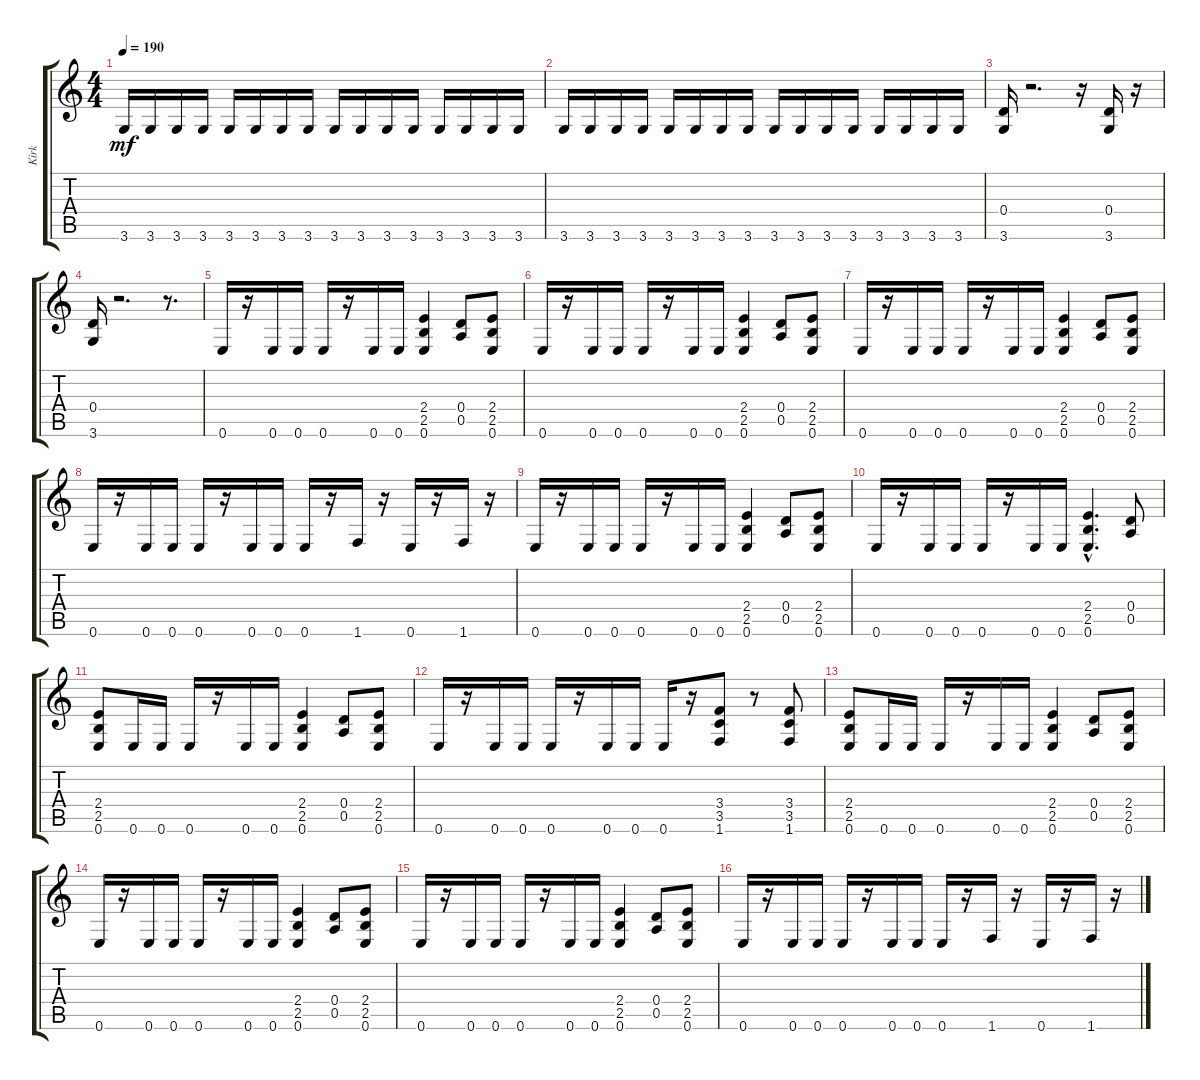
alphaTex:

\track ("Kirk" "Kirk") {instrument distortionguitar}
\staff {score tabs}
\tuning (E4 B3 G3 D3 A2 E2) {hide}
\ts (4 4)
\tempo 190
\clef g2
\ks c
3.6.16{dy mf} 3.6.16 3.6.16 3.6.16 3.6.16 3.6.16 3.6.16 3.6.16 3.6.16 3.6.16 3.6.16 3.6.16 3.6.16 3.6.16 3.6.16 3.6.16 |
3.6.16 3.6.16 3.6.16 3.6.16 3.6.16 3.6.16 3.6.16 3.6.16 3.6.16 3.6.16 3.6.16 3.6.16 3.6.16 3.6.16 3.6.16 3.6.16 |
(0.4 3.6).16 r.2{d} r.16 (0.4 3.6).16 r.16 |
(0.4 3.6).16 r.2{d} r.8{d} |
0.6.16 r.16 0.6.16 0.6.16 0.6.16 r.16 0.6.16 0.6.16 (2.4 2.5 0.6).4 (0.4 0.5).8 (2.4 2.5 0.6).8 |
0.6.16 r.16 0.6.16 0.6.16 0.6.16 r.16 0.6.16 0.6.16 (2.4 2.5 0.6).4 (0.4 0.5).8 (2.4 2.5 0.6).8 |
0.6.16 r.16 0.6.16 0.6.16 0.6.16 r.16 0.6.16 0.6.16 (2.4 2.5 0.6).4 (0.4 0.5).8 (2.4 2.5 0.6).8 |
0.6.16 r.16 0.6.16 0.6.16 0.6.16 r.16 0.6.16 0.6.16 0.6.16 r.16 1.6.16 r.16 0.6.16 r.16 1.6.16 r.16 |
0.6.16 r.16 0.6.16 0.6.16 0.6.16 r.16 0.6.16 0.6.16 (2.4 2.5 0.6).4 (0.4 0.5).8 (2.4 2.5 0.6).8 |
0.6.16 r.16 0.6.16 0.6.16 0.6.16 r.16 0.6.16 0.6.16 (2.4{hac} 2.5{hac} 0.6{hac}).4{d} (0.4 0.5).8 |
(2.4 2.5 0.6).8 0.6.16 0.6.16 0.6.16 r.16 0.6.16 0.6.16 (2.4 2.5 0.6).4 (0.4 0.5).8 (2.4 2.5 0.6).8 |
0.6.16 r.16 0.6.16 0.6.16 0.6.16 r.16 0.6.16 0.6.16 0.6.16 r.16 (3.4 3.5 1.6).8 r.8 (3.4 3.5 1.6).8 |
(2.4 2.5 0.6).8 0.6.16 0.6.16 0.6.16 r.16 0.6.16 0.6.16 (2.4 2.5 0.6).4 (0.4 0.5).8 (2.4 2.5 0.6).8 |
0.6.16 r.16 0.6.16 0.6.16 0.6.16 r.16 0.6.16 0.6.16 (2.4 2.5 0.6).4 (0.4 0.5).8 (2.4 2.5 0.6).8 |
0.6.16 r.16 0.6.16 0.6.16 0.6.16 r.16 0.6.16 0.6.16 (2.4 2.5 0.6).4 (0.4 0.5).8 (2.4 2.5 0.6).8 |
0.6.16 r.16 0.6.16 0.6.16 0.6.16 r.16 0.6.16 0.6.16 0.6.16 r.16 1.6.16 r.16 0.6.16 r.16 1.6.16 r.16
